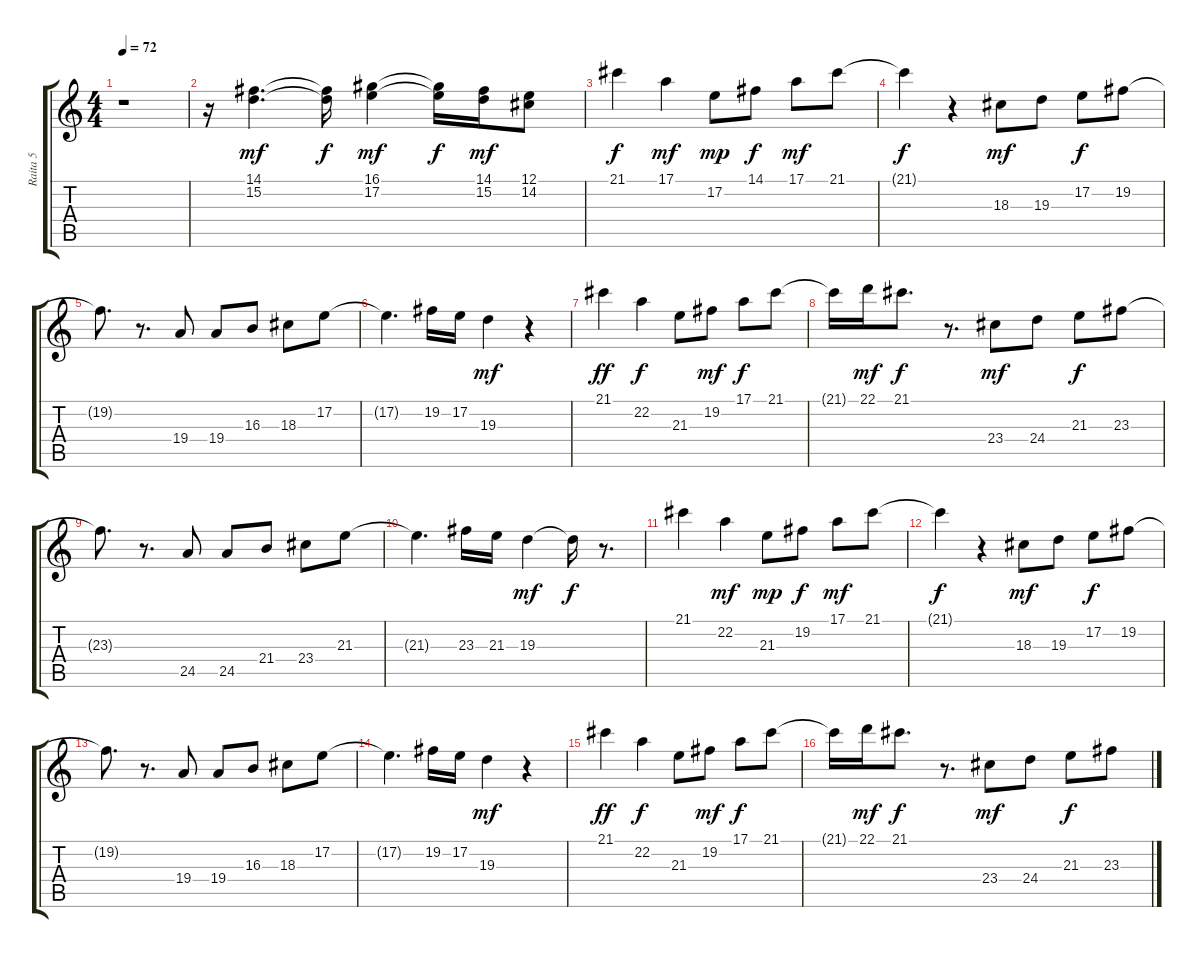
\track ("Raita 5" "Raita 5") {instrument lead3calliope}
\staff {score tabs}
\tuning (E4 B3 G3 D3 A2 E2) {hide}
\ts (4 4)
\tempo 72
\clef g2
\ks c
r.1{dy mf} |
r.16 (14.1 15.2).4{d} (14.1{t} 15.2{t}).16{dy f} (16.1 17.2).4{dy mf} (16.1{t} 17.2{t}).16{dy f} (14.1 15.2).16{dy mf} (12.1 14.2).8 |
21.1.4{dy f} 17.1.4{dy mf} 17.2.8{dy mp} 14.1.8{dy f} 17.1.8{dy mf} 21.1.8 |
21.1{t}.4{dy f} r.4 18.3.8{dy mf} 19.3.8 17.2.8{dy f} 19.2.8 |
19.2{t}.8{d} r.8{d} 19.4.8 19.4.8 16.3.8 18.3.8 17.2.8 |
17.2{t}.4{d} 19.2.16 17.2.16 19.3.4{dy mf} r.4 |
21.1.4{dy ff} 22.2.4{dy f} 21.3.8 19.2.8{dy mf} 17.1.8{dy f} 21.1.8 |
21.1{t}.16 22.1.16{dy mf} 21.1.8{d dy f} r.8{d} 23.4.8{dy mf} 24.4.8 21.3.8{dy f} 23.3.8 |
23.3{t}.8{d} r.8{d} 24.5.8 24.5.8 21.4.8 23.4.8 21.3.8 |
21.3{t}.4{d} 23.3.16 21.3.16 19.3.4{dy mf} 19.3{t}.16{dy f} r.8{d} |
21.1.4 22.2.4{dy mf} 21.3.8{dy mp} 19.2.8{dy f} 17.1.8{dy mf} 21.1.8 |
21.1{t}.4{dy f} r.4 18.3.8{dy mf} 19.3.8 17.2.8{dy f} 19.2.8 |
19.2{t}.8{d} r.8{d} 19.4.8 19.4.8 16.3.8 18.3.8 17.2.8 |
17.2{t}.4{d} 19.2.16 17.2.16 19.3.4{dy mf} r.4 |
21.1.4{dy ff} 22.2.4{dy f} 21.3.8 19.2.8{dy mf} 17.1.8{dy f} 21.1.8 |
21.1{t}.16 22.1.16{dy mf} 21.1.8{d dy f} r.8{d} 23.4.8{dy mf} 24.4.8 21.3.8{dy f} 23.3.8
